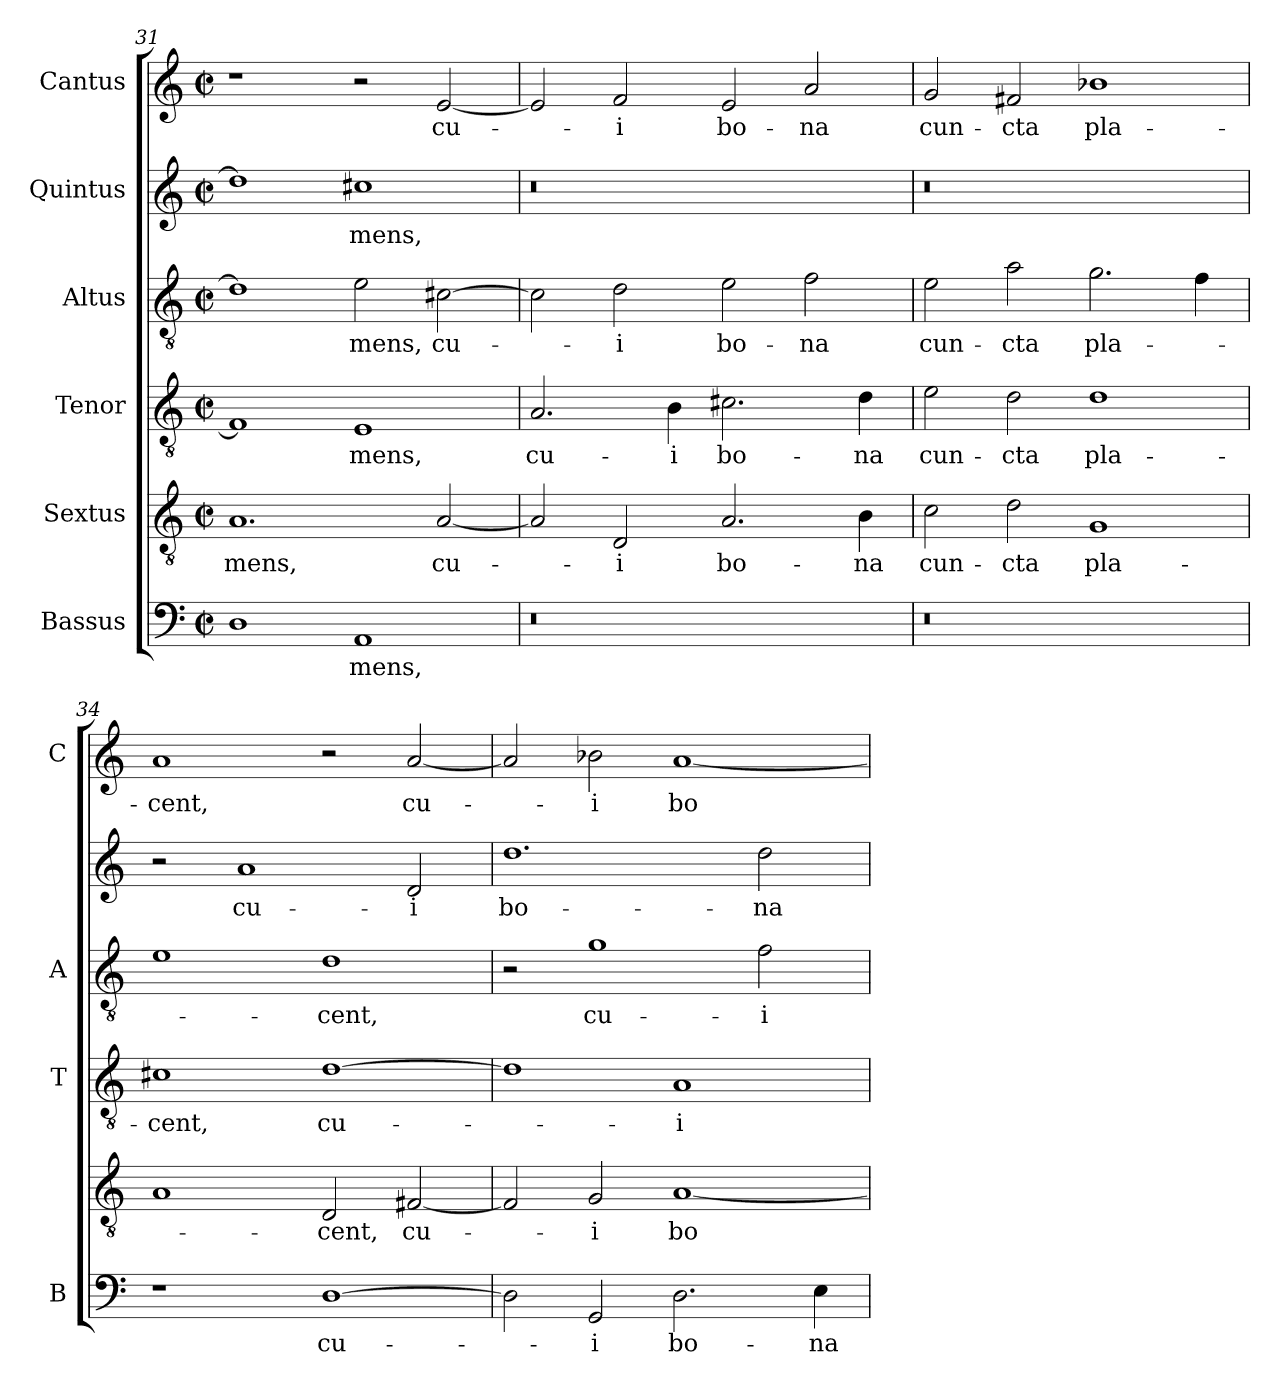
**kern	**text	**kern	**text	**kern	**text	**kern	**text	**kern	**text	**kern	**text
*part6	*part6	*part5	*part5	*part4	*part4	*part3	*part3	*part2	*part2	*part1	*part1
*staff6	*staff6	*staff5	*staff5	*staff4	*staff4	*staff3	*staff3	*staff2	*staff2	*staff1	*staff1
*I"Bassus	*	*I"Sextus	*	*I"Tenor	*	*I"Altus	*	*I"Quintus	*	*I"Cantus	*
*I'B	*	*	*	*I'T	*	*I'A	*	*	*	*I'C	*
*clefF4	*	*clefGv2	*	*clefGv2	*	*clefGv2	*	*clefG2	*	*clefG2	*
*k[]	*	*k[]	*	*k[]	*	*k[]	*	*k[]	*	*k[]	*
*C:	*	*C:	*	*C:	*	*C:	*	*C:	*	*C:	*
*M2/2	*	*M2/2	*	*M2/2	*	*M2/2	*	*M2/2	*	*M2/2	*
*met(c|)	*	*met(c|)	*	*met(c|)	*	*met(c|)	*	*met(c|)	*	*met(c|)	*
=31	=31	=31	=31	=31	=31	=31	=31	=31	=31	=31	=31
1D	.	1.A	-mens,	1F]	.	1d]	.	1dd]	.	1r	.
1AA	-mens,	.	.	1E	-mens,	2e\	-mens,	1cc#X	-mens,	2r	.
.	.	[2A/	cu-	.	.	[2c#X\	cu-	.	.	[2e/	cu-
=32	=32	=32	=32	=32	=32	=32	=32	=32	=32	=32	=32
0r	.	2A/]	.	2.A/	cu-	2c#\]	.	0r	.	2e/]	.
.	.	2D/	-i	.	.	2d\	-i	.	.	2f/	-i
.	.	.	.	4B\	-i	.	.	.	.	.	.
.	.	2.A/	bo-	2.c#X\	bo-	2e\	bo-	.	.	2e/	bo-
.	.	.	.	.	.	2f\	-na	.	.	2a/	-na
.	.	4B\	-na	4d\	-na	.	.	.	.	.	.
=33	=33	=33	=33	=33	=33	=33	=33	=33	=33	=33	=33
0r	.	2c\	cun-	2e\	cun-	2e\	cun-	0r	.	2g/	cun-
.	.	2d\	-cta	2d\	-cta	2a\	-cta	.	.	2f#X/	-cta
.	.	1G	pla-	1d	pla-	2.g\	pla-	.	.	1b-X	pla-
.	.	.	.	.	.	4f\	.	.	.	.	.
!!LO:PB:g=z
=34	=34	=34	=34	=34	=34	=34	=34	=34	=34	=34	=34
1r	.	1A	.	1c#X	-cent,	1e	.	2r	.	1a	-cent,
.	.	.	.	.	.	.	.	1a	cu-	.	.
[1D	cu-	2D/	-cent,	[1d	cu-	1d	-cent,	.	.	2r	.
.	.	[2F#X/	cu-	.	.	.	.	2d/	-i	[2a/	cu-
=35	=35	=35	=35	=35	=35	=35	=35	=35	=35	=35	=35
2D\]	.	2F#/]	.	1d]	.	2r	.	1.dd	bo-	2a/]	.
2GG/	-i	2G/	-i	.	.	1g	cu-	.	.	2b-X\	-i
2.D\	bo-	[1A	bo-	1A	-i	.	.	.	.	[1a	bo-
.	.	.	.	.	.	2f\	-i	2dd\	-na	.	.
4E\	-na	.	.	.	.	.	.	.	.	.	.
=	=	=	=	=	=	=	=	=	=	=	=
*-	*-	*-	*-	*-	*-	*-	*-	*-	*-	*-	*-
